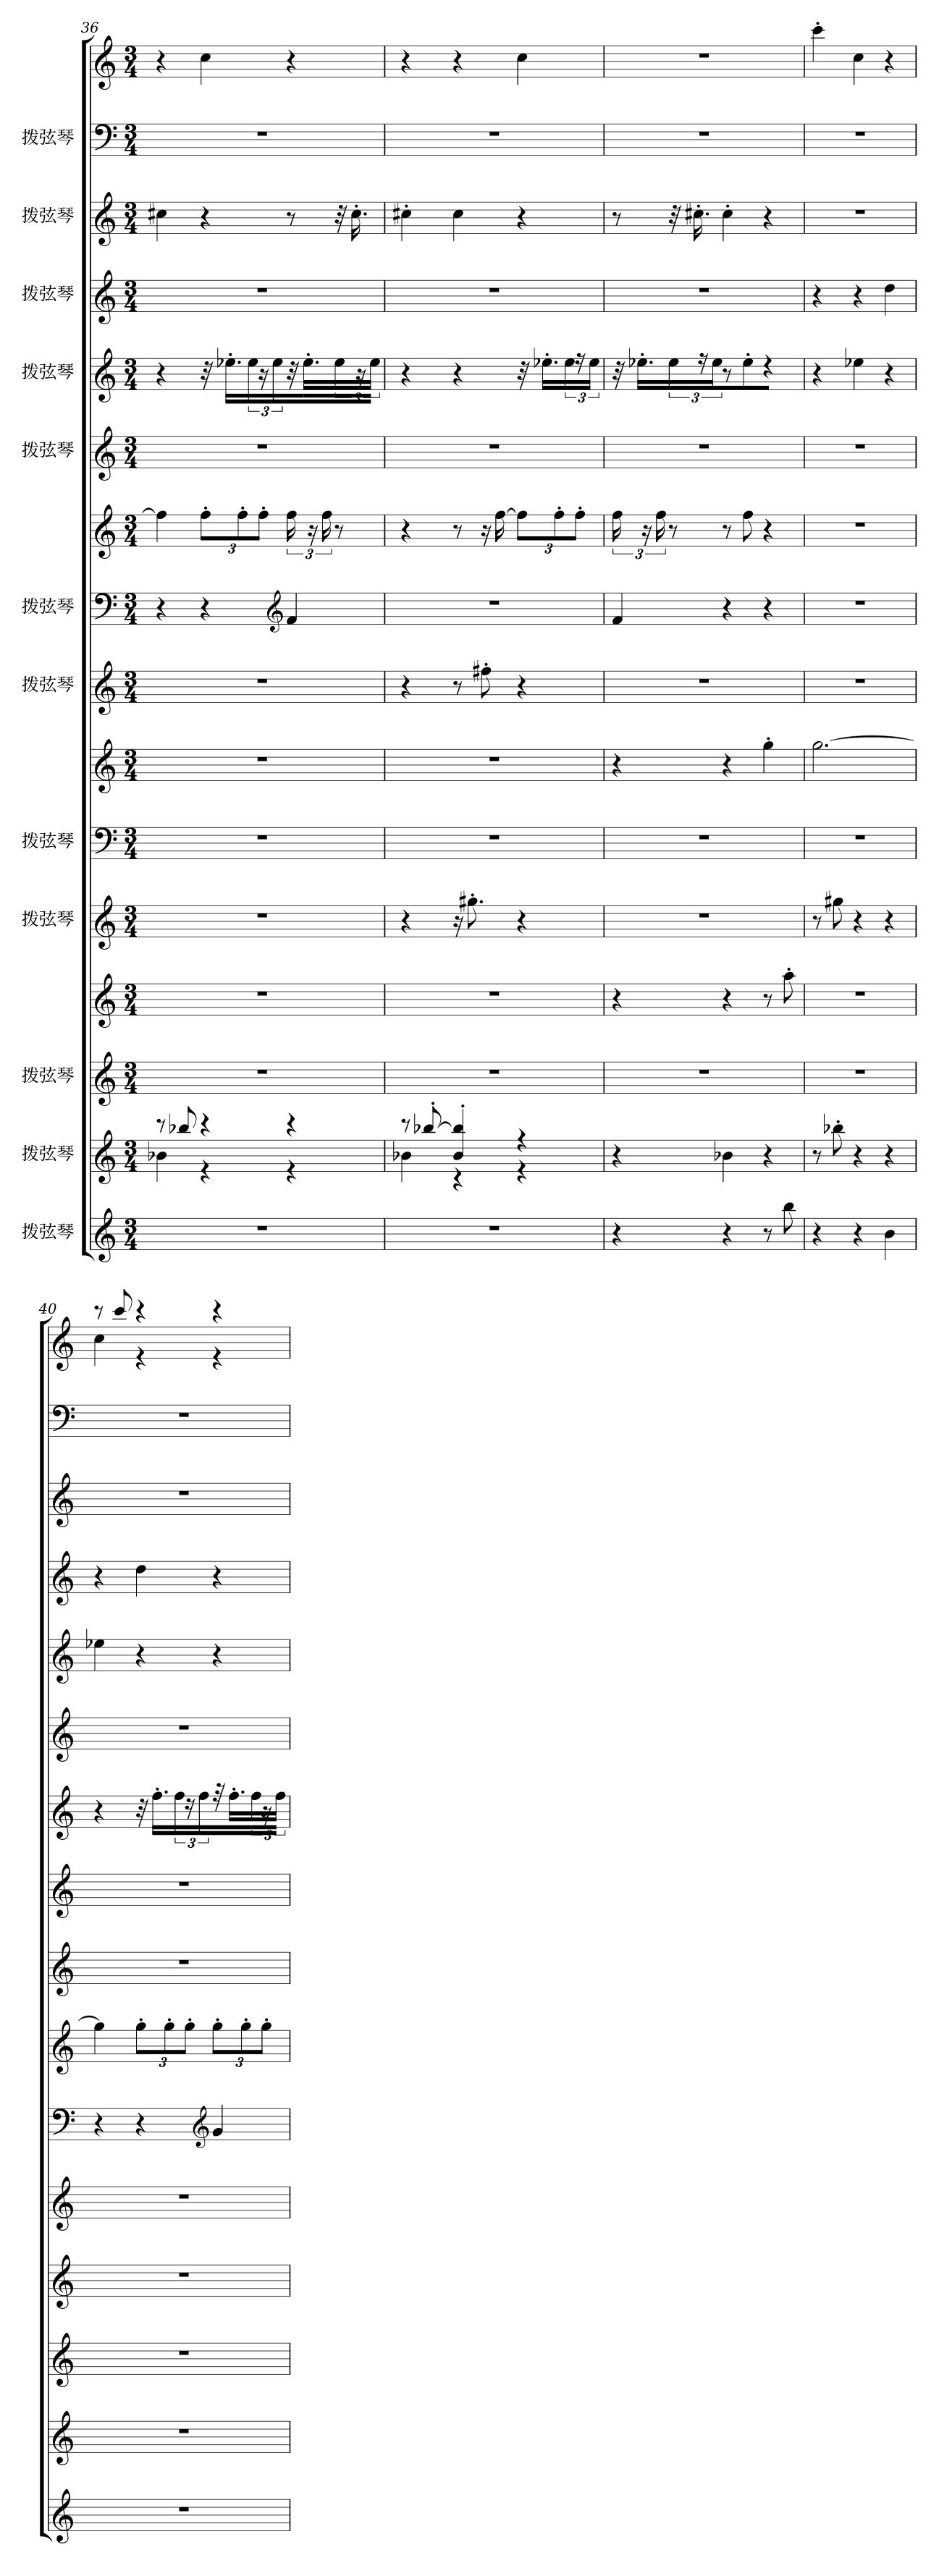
**kern	**kern	**kern	**kern	**kern	**kern	**kern	**kern	**kern	**kern	**kern	**kern	**kern	**kern	**kern	**kern
*part12	*part11	*part10	*part10	*part9	*part8	*part8	*part7	*part6	*part6	*part5	*part4	*part3	*part2	*part1	*part1
*staff16	*staff15	*staff14	*staff13	*staff12	*staff11	*staff10	*staff9	*staff8	*staff7	*staff6	*staff5	*staff4	*staff3	*staff2	*staff1
*I"拨弦琴	*I"拨弦琴	*I"拨弦琴	*	*I"拨弦琴	*I"拨弦琴	*	*I"拨弦琴	*I"拨弦琴	*	*I"拨弦琴	*I"拨弦琴	*I"拨弦琴	*I"拨弦琴	*I"拨弦琴	*
*clefG2	*clefG2	*clefG2	*clefG2	*clefG2	*clefF4	*clefG2	*clefG2	*clefF4	*clefG2	*clefG2	*clefG2	*clefG2	*clefG2	*clefF4	*clefG2
*k[]	*k[]	*k[]	*k[]	*k[]	*k[]	*k[]	*k[]	*k[]	*k[]	*k[]	*k[]	*k[]	*k[]	*k[]	*k[]
*M3/4	*M3/4	*M3/4	*M3/4	*M3/4	*M3/4	*M3/4	*M3/4	*M3/4	*M3/4	*M3/4	*M3/4	*M3/4	*M3/4	*M3/4	*M3/4
=36	=36	=36	=36	=36	=36	=36	=36	=36	=36	=36	=36	=36	=36	=36	=36
*	*^	*	*	*	*	*	*	*	*	*	*	*	*	*	*
2.r	8r	4b-X\	2.r	2.r	2.r	2.r	2.r	2.r	4r	4ff\]	2.r	4r	2.r	4cc#X\	2.r	4r
.	8bb-X/	.	.	.	.	.	.	.	.	.	.	.	.	.	.	.
*	*	*	*	*	*	*	*	*	*	*Xbrackettup	*	*	*	*	*	*
.	4r	4r	.	.	.	.	.	.	4r	12ff'\L	.	32r	.	4r	.	4cc\
.	.	.	.	.	.	.	.	.	.	.	.	16.ee-X'\LL	.	.	.	.
.	.	.	.	.	.	.	.	.	.	12ff'\	.	.	.	.	.	.
.	.	.	.	.	.	.	.	.	.	.	.	24ee-\JJ	.	.	.	.
.	.	.	.	.	.	.	.	.	.	12ff'\J	.	24r	.	.	.	.
.	.	.	.	.	.	.	.	.	.	.	.	24ee-\	.	.	.	.
*	*	*	*	*	*	*	*	*	*clefG2	*	*	*	*	*	*	*
*	*	*	*	*	*	*	*	*	*	*brackettup	*	*	*	*	*	*
.	4r	4r	.	.	.	.	.	.	4f/	24ff\	.	32r	.	8r	.	4r
.	.	.	.	.	.	.	.	.	.	.	.	16.ee-'\LL	.	.	.	.
.	.	.	.	.	.	.	.	.	.	24r	.	.	.	.	.	.
.	.	.	.	.	.	.	.	.	.	24ff\	.	.	.	.	.	.
.	.	.	.	.	.	.	.	.	.	8r	.	24ee-\JJ	.	32r	.	.
.	.	.	.	.	.	.	.	.	.	.	.	.	.	16.cc#'\	.	.
.	.	.	.	.	.	.	.	.	.	.	.	24r	.	.	.	.
.	.	.	.	.	.	.	.	.	.	.	.	24ee-\	.	.	.	.
!!LO:PB:g=z
=37	=37	=37	=37	=37	=37	=37	=37	=37	=37	=37	=37	=37	=37	=37	=37	=37
2.r	8r	4b-X\	2.r	2.r	4r	2.r	2.r	4r	2.r	4r	2.r	4r	2.r	4cc#X'\	2.r	4r
.	[8bb-X'/	.	.	.	.	.	.	.	.	.	.	.	.	.	.	.
.	4b-/' 4bb-/]'	4r	.	.	16r	.	.	8r	.	8r	.	4r	.	4cc#\	.	4r
.	.	.	.	.	8.gg#X'\	.	.	.	.	.	.	.	.	.	.	.
.	.	.	.	.	.	.	.	8ff#X'\	.	16r	.	.	.	.	.	.
.	.	.	.	.	.	.	.	.	.	[16ff\	.	.	.	.	.	.
*	*	*	*	*	*	*	*	*	*	*Xbrackettup	*	*	*	*	*	*
.	4r	4r	.	.	4r	.	.	4r	.	12ff\L]	.	32r	.	4r	.	4cc\
.	.	.	.	.	.	.	.	.	.	.	.	16.ee-X'\LL	.	.	.	.
.	.	.	.	.	.	.	.	.	.	12ff'\	.	.	.	.	.	.
.	.	.	.	.	.	.	.	.	.	.	.	24ee-\JJ	.	.	.	.
.	.	.	.	.	.	.	.	.	.	12ff'\J	.	24r	.	.	.	.
.	.	.	.	.	.	.	.	.	.	.	.	24ee-\	.	.	.	.
*	*v	*v	*	*	*	*	*	*	*	*	*	*	*	*	*	*
=38	=38	=38	=38	=38	=38	=38	=38	=38	=38	=38	=38	=38	=38	=38	=38
*	*	*	*	*	*	*	*	*	*brackettup	*	*	*	*	*	*
4r	4r	2.r	4r	2.r	2.r	4r	2.r	4f/	24ff\	2.r	32r	2.r	8r	2.r	2.r
.	.	.	.	.	.	.	.	.	.	.	16.ee-X'\LL	.	.	.	.
.	.	.	.	.	.	.	.	.	24r	.	.	.	.	.	.
.	.	.	.	.	.	.	.	.	24ff\	.	.	.	.	.	.
.	.	.	.	.	.	.	.	.	8r	.	24ee-\JJ	.	32r	.	.
.	.	.	.	.	.	.	.	.	.	.	.	.	16.cc#X'\	.	.
.	.	.	.	.	.	.	.	.	.	.	24r	.	.	.	.
.	.	.	.	.	.	.	.	.	.	.	24ee-\	.	.	.	.
4r	4b-X\	.	4r	.	.	4r	.	4r	8r	.	8r	.	4cc#'\	.	.
.	.	.	.	.	.	.	.	.	8ff\	.	8ee-'\	.	.	.	.
8r	4r	.	8r	.	.	4gg'\	.	4r	4r	.	4r	.	4r	.	.
8bb\	.	.	8aa'\	.	.	.	.	.	.	.	.	.	.	.	.
=39	=39	=39	=39	=39	=39	=39	=39	=39	=39	=39	=39	=39	=39	=39	=39
4r	8r	2.r	2.r	8r	2.r	[2.gg\	2.r	2.r	2.r	2.r	4r	4r	2.r	2.r	4ccc'\
.	8bb-X'\	.	.	8gg#X\	.	.	.	.	.	.	.	.	.	.	.
4r	4r	.	.	4r	.	.	.	.	.	.	4ee-X\	4r	.	.	4cc\
4b\	4r	.	.	4r	.	.	.	.	.	.	4r	4dd\	.	.	4r
!!LO:PB:g=z
=40	=40	=40	=40	=40	=40	=40	=40	=40	=40	=40	=40	=40	=40	=40	=40
*	*	*	*	*	*	*	*	*	*	*	*	*	*	*	*^
2.r	2.r	2.r	2.r	2.r	4r	4gg\]	2.r	2.r	4r	2.r	4ee-X\	4r	2.r	2.r	8r	4cc\
.	.	.	.	.	.	.	.	.	.	.	.	.	.	.	8ccc/	.
*	*	*	*	*	*	*Xbrackettup	*	*	*	*	*	*	*	*	*	*
.	.	.	.	.	4r	12gg'\L	.	.	32r	.	4r	4dd\	.	.	4r	4r
.	.	.	.	.	.	.	.	.	16.ff'\LL	.	.	.	.	.	.	.
.	.	.	.	.	.	12gg'\	.	.	.	.	.	.	.	.	.	.
.	.	.	.	.	.	.	.	.	24ff\JJ	.	.	.	.	.	.	.
.	.	.	.	.	.	12gg'\J	.	.	24r	.	.	.	.	.	.	.
.	.	.	.	.	.	.	.	.	24ff\	.	.	.	.	.	.	.
*	*	*	*	*	*clefG2	*	*	*	*	*	*	*	*	*	*	*
.	.	.	.	.	4g/	12gg'\L	.	.	32r	.	4r	4r	.	.	4r	4r
.	.	.	.	.	.	.	.	.	16.ff'\LL	.	.	.	.	.	.	.
.	.	.	.	.	.	12gg'\	.	.	.	.	.	.	.	.	.	.
.	.	.	.	.	.	.	.	.	24ff\JJ	.	.	.	.	.	.	.
.	.	.	.	.	.	12gg'\J	.	.	24r	.	.	.	.	.	.	.
.	.	.	.	.	.	.	.	.	24ff\	.	.	.	.	.	.	.
*	*	*	*	*	*	*	*	*	*	*	*	*	*	*	*v	*v
=	=	=	=	=	=	=	=	=	=	=	=	=	=	=	=
*-	*-	*-	*-	*-	*-	*-	*-	*-	*-	*-	*-	*-	*-	*-	*-
